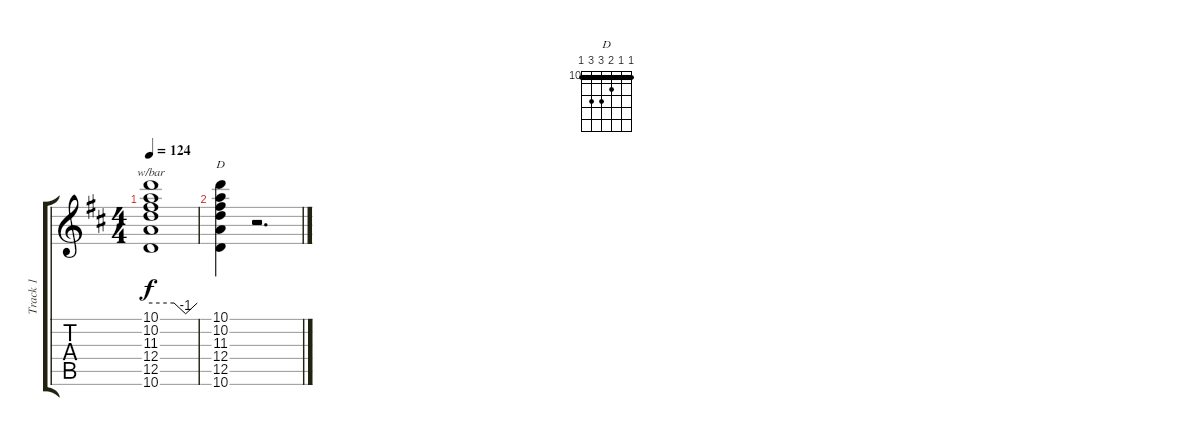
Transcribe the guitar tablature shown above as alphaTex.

\track ("Track 1" "Track 1") {instrument distortionguitar}
\staff {score tabs}
\tuning (E4 B3 G3 D3 A2 E2) {hide}
\chord ("D" 10 10 11 12 12 10) {firstfret 10 barre 10}
\ts (4 4)
\tempo 124
\clef g2
\ks d
(10.1{t} 10.2{t} 11.3{t} 12.4{t} 12.5{t} 10.6{t}).1{tbe (custom default 0 0 30 0 45 -4 60 0) dy f} |
(10.1 10.2 11.3 12.4 12.5 10.6).4{ch "D"} r.2{d}
